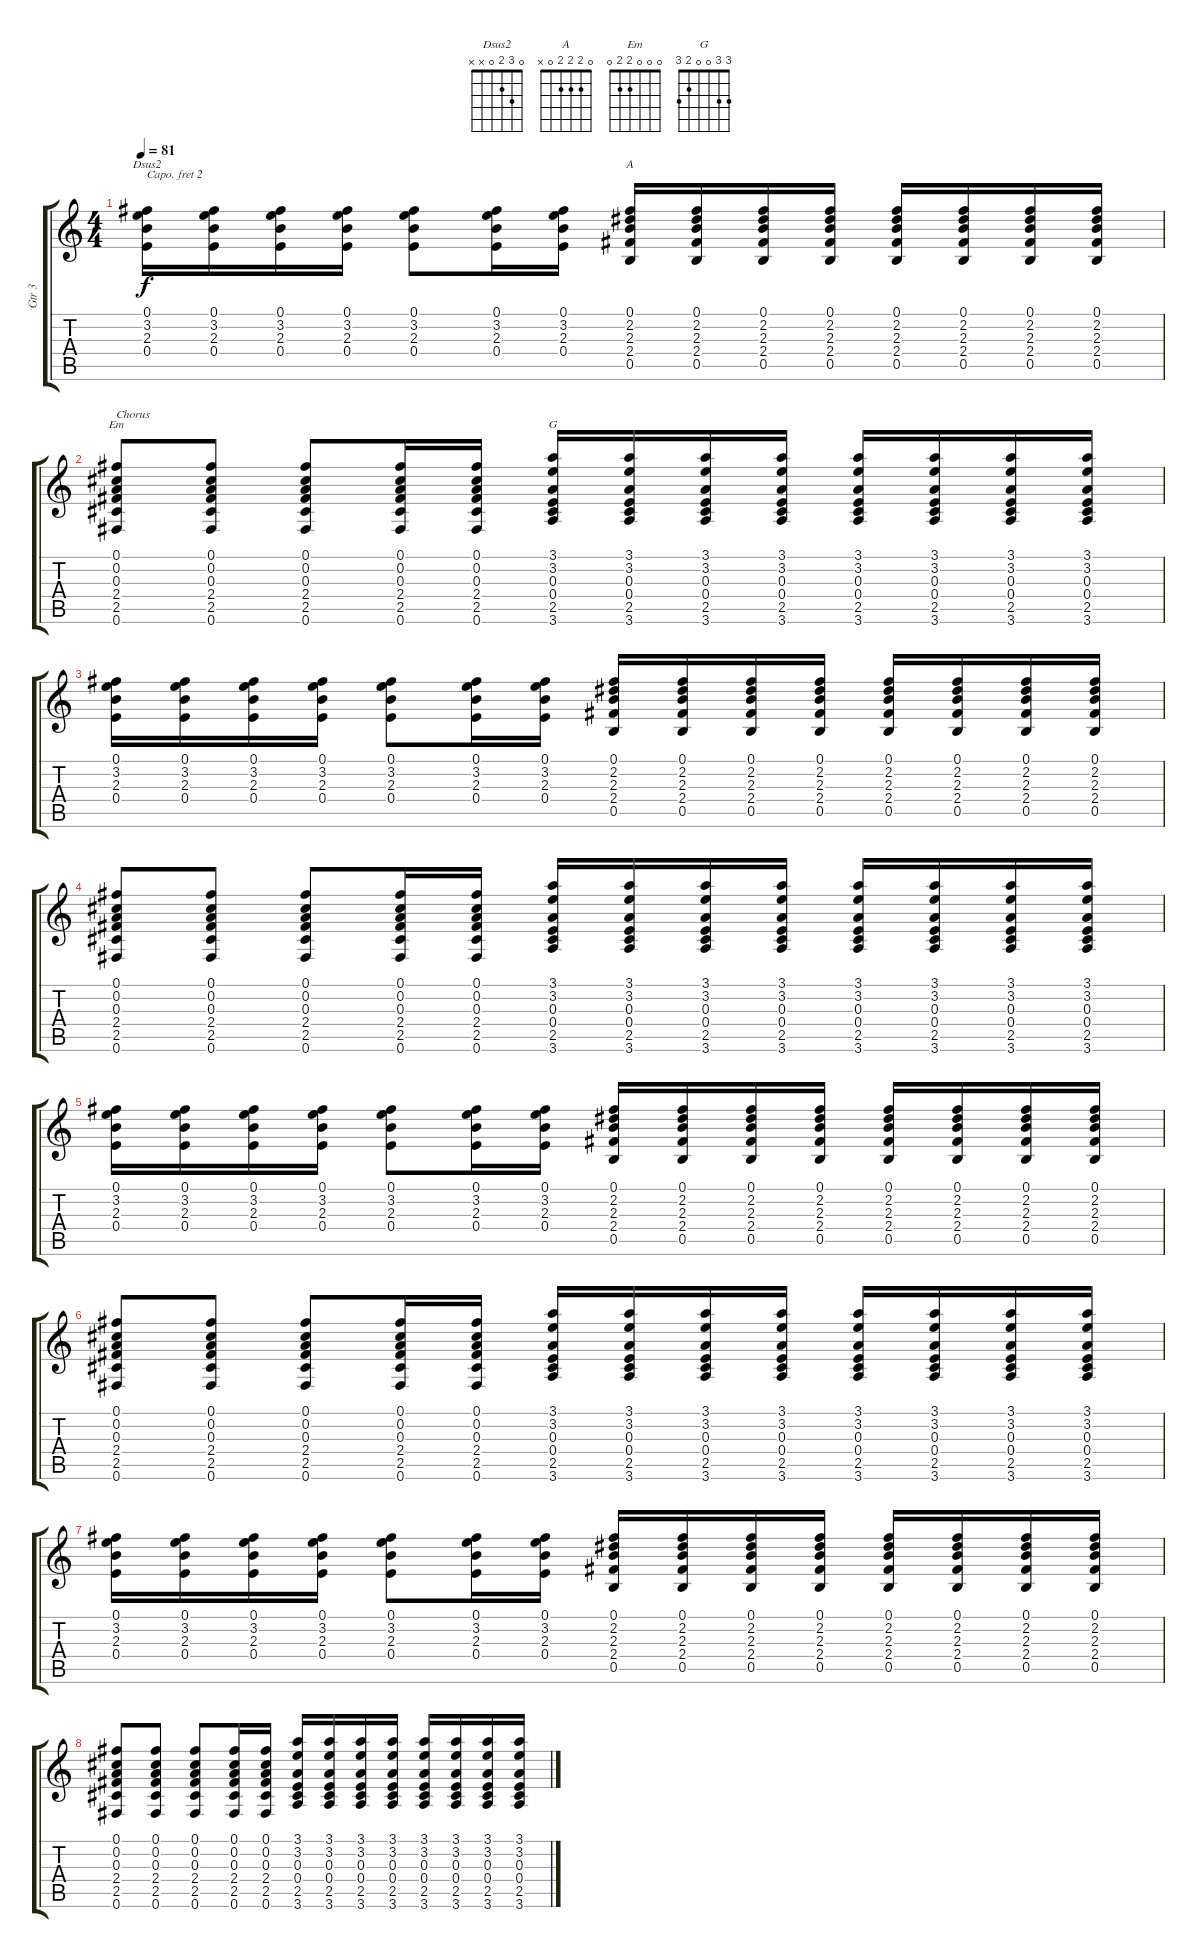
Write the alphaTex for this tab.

\track ("Gtr 3" "Gtr 3") {instrument acousticguitarsteel}
\staff {score tabs}
\capo 2
\tuning (E4 B3 G3 D3 A2 E2) {hide}
\chord ("Dsus2" 0 3 2 0 x x)
\chord ("A" 0 2 2 2 0 x)
\chord ("Em" 0 0 0 2 2 0)
\chord ("G" 3 3 0 0 2 3)
\ts (4 4)
\tempo 81
\clef g2
\ks c
(0.1 3.2 2.3 0.4).16{ch "Dsus2" dy f} (0.1 3.2 2.3 0.4).16 (0.1 3.2 2.3 0.4).16 (0.1 3.2 2.3 0.4).16 (0.1 3.2 2.3 0.4).8 (0.1 3.2 2.3 0.4).16 (0.1 3.2 2.3 0.4).16 (0.1 2.2 2.3 2.4 0.5).16{ch "A"} (0.1 2.2 2.3 2.4 0.5).16 (0.1 2.2 2.3 2.4 0.5).16 (0.1 2.2 2.3 2.4 0.5).16 (0.1 2.2 2.3 2.4 0.5).16 (0.1 2.2 2.3 2.4 0.5).16 (0.1 2.2 2.3 2.4 0.5).16 (0.1 2.2 2.3 2.4 0.5).16 |
(0.1 0.2 0.3 2.4 2.5 0.6).8{ch "Em" txt "Chorus"} (0.1 0.2 0.3 2.4 2.5 0.6).8 (0.1 0.2 0.3 2.4 2.5 0.6).8 (0.1 0.2 0.3 2.4 2.5 0.6).16 (0.1 0.2 0.3 2.4 2.5 0.6).16 (3.1 3.2 0.3 0.4 2.5 3.6).16{ch "G"} (3.1 3.2 0.3 0.4 2.5 3.6).16 (3.1 3.2 0.3 0.4 2.5 3.6).16 (3.1 3.2 0.3 0.4 2.5 3.6).16 (3.1 3.2 0.3 0.4 2.5 3.6).16 (3.1 3.2 0.3 0.4 2.5 3.6).16 (3.1 3.2 0.3 0.4 2.5 3.6).16 (3.1 3.2 0.3 0.4 2.5 3.6).16 |
(0.1 3.2 2.3 0.4).16 (0.1 3.2 2.3 0.4).16 (0.1 3.2 2.3 0.4).16 (0.1 3.2 2.3 0.4).16 (0.1 3.2 2.3 0.4).8 (0.1 3.2 2.3 0.4).16 (0.1 3.2 2.3 0.4).16 (0.1 2.2 2.3 2.4 0.5).16 (0.1 2.2 2.3 2.4 0.5).16 (0.1 2.2 2.3 2.4 0.5).16 (0.1 2.2 2.3 2.4 0.5).16 (0.1 2.2 2.3 2.4 0.5).16 (0.1 2.2 2.3 2.4 0.5).16 (0.1 2.2 2.3 2.4 0.5).16 (0.1 2.2 2.3 2.4 0.5).16 |
(0.1 0.2 0.3 2.4 2.5 0.6).8 (0.1 0.2 0.3 2.4 2.5 0.6).8 (0.1 0.2 0.3 2.4 2.5 0.6).8 (0.1 0.2 0.3 2.4 2.5 0.6).16 (0.1 0.2 0.3 2.4 2.5 0.6).16 (3.1 3.2 0.3 0.4 2.5 3.6).16 (3.1 3.2 0.3 0.4 2.5 3.6).16 (3.1 3.2 0.3 0.4 2.5 3.6).16 (3.1 3.2 0.3 0.4 2.5 3.6).16 (3.1 3.2 0.3 0.4 2.5 3.6).16 (3.1 3.2 0.3 0.4 2.5 3.6).16 (3.1 3.2 0.3 0.4 2.5 3.6).16 (3.1 3.2 0.3 0.4 2.5 3.6).16 |
(0.1 3.2 2.3 0.4).16 (0.1 3.2 2.3 0.4).16 (0.1 3.2 2.3 0.4).16 (0.1 3.2 2.3 0.4).16 (0.1 3.2 2.3 0.4).8 (0.1 3.2 2.3 0.4).16 (0.1 3.2 2.3 0.4).16 (0.1 2.2 2.3 2.4 0.5).16 (0.1 2.2 2.3 2.4 0.5).16 (0.1 2.2 2.3 2.4 0.5).16 (0.1 2.2 2.3 2.4 0.5).16 (0.1 2.2 2.3 2.4 0.5).16 (0.1 2.2 2.3 2.4 0.5).16 (0.1 2.2 2.3 2.4 0.5).16 (0.1 2.2 2.3 2.4 0.5).16 |
(0.1 0.2 0.3 2.4 2.5 0.6).8 (0.1 0.2 0.3 2.4 2.5 0.6).8 (0.1 0.2 0.3 2.4 2.5 0.6).8 (0.1 0.2 0.3 2.4 2.5 0.6).16 (0.1 0.2 0.3 2.4 2.5 0.6).16 (3.1 3.2 0.3 0.4 2.5 3.6).16 (3.1 3.2 0.3 0.4 2.5 3.6).16 (3.1 3.2 0.3 0.4 2.5 3.6).16 (3.1 3.2 0.3 0.4 2.5 3.6).16 (3.1 3.2 0.3 0.4 2.5 3.6).16 (3.1 3.2 0.3 0.4 2.5 3.6).16 (3.1 3.2 0.3 0.4 2.5 3.6).16 (3.1 3.2 0.3 0.4 2.5 3.6).16 |
(0.1 3.2 2.3 0.4).16 (0.1 3.2 2.3 0.4).16 (0.1 3.2 2.3 0.4).16 (0.1 3.2 2.3 0.4).16 (0.1 3.2 2.3 0.4).8 (0.1 3.2 2.3 0.4).16 (0.1 3.2 2.3 0.4).16 (0.1 2.2 2.3 2.4 0.5).16 (0.1 2.2 2.3 2.4 0.5).16 (0.1 2.2 2.3 2.4 0.5).16 (0.1 2.2 2.3 2.4 0.5).16 (0.1 2.2 2.3 2.4 0.5).16 (0.1 2.2 2.3 2.4 0.5).16 (0.1 2.2 2.3 2.4 0.5).16 (0.1 2.2 2.3 2.4 0.5).16 |
(0.1 0.2 0.3 2.4 2.5 0.6).8 (0.1 0.2 0.3 2.4 2.5 0.6).8 (0.1 0.2 0.3 2.4 2.5 0.6).8 (0.1 0.2 0.3 2.4 2.5 0.6).16 (0.1 0.2 0.3 2.4 2.5 0.6).16 (3.1 3.2 0.3 0.4 2.5 3.6).16 (3.1 3.2 0.3 0.4 2.5 3.6).16 (3.1 3.2 0.3 0.4 2.5 3.6).16 (3.1 3.2 0.3 0.4 2.5 3.6).16 (3.1 3.2 0.3 0.4 2.5 3.6).16 (3.1 3.2 0.3 0.4 2.5 3.6).16 (3.1 3.2 0.3 0.4 2.5 3.6).16 (3.1 3.2 0.3 0.4 2.5 3.6).16
